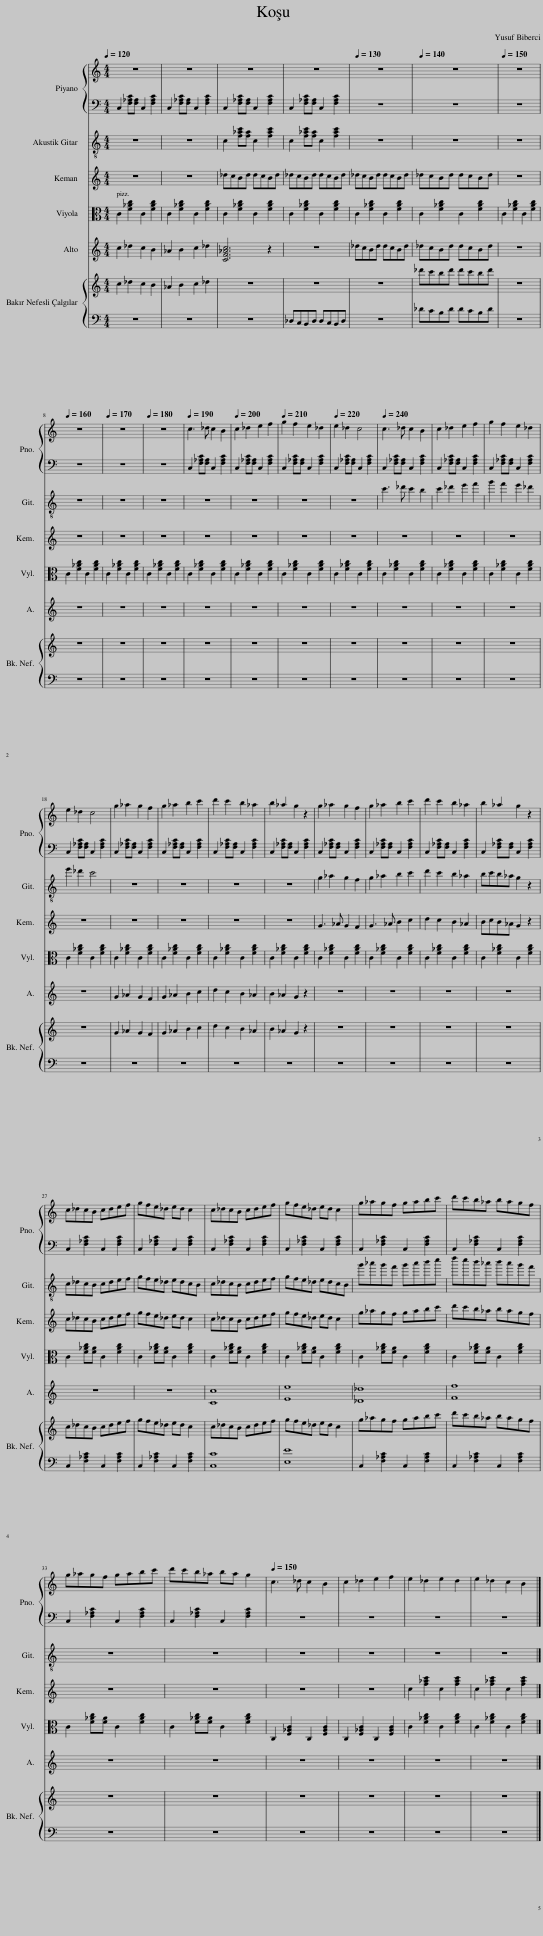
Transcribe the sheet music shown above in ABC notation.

X:1
%%score { 1 | 2 } 3 4 5 6 { 7 | 8 }
L:1/8
Q:1/4=120
M:4/4
I:linebreak $
K:C
V:1 treble
V:2 bass
V:3 treble-8
V:4 treble
V:5 alto
V:6 treble
V:7 treble
V:8 bass
V:1
 z8 | z8 | z8 | z8 |[Q:1/4=130] z8 | %5
[Q:1/4=140] z8 |[Q:1/4=150] z8 |$[Q:1/4=160] z8 |[Q:1/4=170] z8 |[Q:1/4=180] z8 | %10
[Q:1/4=190] c3 _d c2 B2 |[Q:1/4=200] c2 _d2 e2 f2 |[Q:1/4=210] g2 f2 e2 _d2 |[Q:1/4=220] e2 _d2 c4 |[Q:1/4=240] c3 _d c2 B2 | %15
 c2 _d2 e2 f2 | g2 f2 e2 _d2 |$ e2 _d2 c4 | g2 _a2 g2 f2 | g2 _a2 b2 c'2 | %20
 d'2 c'2 b2 _a2 | b2 _a2 g2 z2 | g2 _a2 g2 f2 | g2 _a2 b2 c'2 | d'2 c'2 b2 _a2 | %25
 b2 _a2 g2 z2 |$ c_dcB cdef | gfe_d ed c2 | c_dcB cdef | gfe_d ed c2 | %30
 g_agf gabc' | d'c'b_a bagf |$ g_agf gabc' | d'c'b_a ba g2 |[Q:1/4=150] c3 _d c2 B2 | %35
 c2 _d2 e2 f2 | e2 _d2 e2 d2 | e2 _d2 c2 B2 |] %38
V:2
 C,2 [F,_A,C][F,A,] C,2 [F,A,C]2 | C,2 [F,_A,C][F,A,] C,2 [F,A,C]2 | C,2 [F,_A,C][F,A,] C,2 [F,A,C]2 | C,2 [F,_A,C][F,A,] C,2 [F,A,C]2 | z8 | %5
 z8 | z8 |$ z8 | z8 | z8 | %10
 C,2 [F,_A,C][F,A,] C,2 [F,A,C]2 | C,2 [F,_A,C][F,A,] C,2 [F,A,C]2 | C,2 [F,_A,C][F,A,] C,2 [F,A,C]2 | C,2 [F,_A,C][F,A,] C,2 [F,A,C]2 | C,2 [F,_A,C][F,A,] C,2 [F,A,C]2 | %15
 C,2 [F,_A,C][F,A,] C,2 [F,A,C]2 | C,2 [F,_A,C][F,A,] C,2 [F,A,C]2 |$ C,2 [F,_A,C][F,A,] C,2 [F,A,C]2 | C,2 [F,_A,C][F,A,] C,2 [F,A,C]2 | C,2 [F,_A,C][F,A,] C,2 [F,A,C]2 | %20
 C,2 [F,_A,C][F,A,] C,2 [F,A,C]2 | C,2 [F,_A,C][F,A,] C,2 [F,A,C]2 | C,2 [F,_A,C][F,A,] C,2 [F,A,C]2 | C,2 [F,_A,C][F,A,] C,2 [F,A,C]2 | C,2 [F,_A,C][F,A,] C,2 [F,A,C]2 | %25
 C,2 [F,_A,C][F,A,] C,2 [F,A,C]2 |$ C,2 [F,_A,C]2 C,2 [F,A,C]2 | C,2 [F,_A,C]2 C,2 [F,A,C]2 | C,2 [F,_A,C]2 C,2 [F,A,C]2 | C,2 [F,_A,C]2 C,2 [F,A,C]2 | %30
 C,2 [F,_A,C]2 C,2 [F,A,C]2 | C,2 [F,_A,C]2 C,2 [F,A,C]2 |$ C,2 [F,_A,C]2 C,2 [F,A,C]2 | C,2 [F,_A,C]2 C,2 [F,A,C]2 | z8 | %35
 z8 | z8 | z8 |] %38
V:3
 z8 | z8 | c2 [f_ac'][fa] c2 [fac']2 | c2 [f_ac'][fa] c2 [fac']2 | z8 | %5
 z8 | z8 |$ z8 | z8 | z8 | %10
 z8 | z8 | z8 | z8 | c'3 _d' c'2 b2 | %15
 c'2 _d'2 e'2 f'2 | g'2 f'2 e'2 _d'2 |$ e'2 _d'2 c'4 | z8 | z8 | %20
 z8 | z8 | g2 _a2 g2 f2 | g2 _a2 b2 c'2 | d'2 c'2 b2 _a2 | %25
 bc'b_a g2 z2 |$ c_dcB cdef | gfe_d edcB | c_dcB cdef | gfe_d edcB | %30
 g'_a'g'f' g'a'b'c'' | d''c''b'_a' b'a'g'f' |$ z8 | z8 | z8 | %35
 z8 | z8 | z8 |] %38
V:4
 z8 | z8 | _dcBd dcBd | _dcBd dcBd | _dcBd dcBd | %5
 _dcBd dcBd | z8 |$ z8 | z8 | z8 | %10
 z8 | z8 | z8 | z8 | z8 | %15
 z8 | z8 |$ z8 | z8 | z8 | %20
 z8 | z8 | G3 _A G2 F2 | G3 _A B2 c2 | d2 c2 B2 _A2 | %25
 BcB_A G2 z2 |$ c_dcB cdef | gfe_d ed c2 | c_dcB cdef | gfe_d ed c2 | %30
 g_agf gabc' | d'c'b_a bagf |$ z8 | z8 | z8 | %35
 z8 | c2 [f_ac']2 c2 [fac']2 | c2 [f_ac']2 c2 [fac']2 |] %38
V:5
 C2 [F_Ac]2 C2 [FAc]2 | C2 [F_Ac]2 C2 [FAc]2 | C2 [F_Ac]2 C2 [FAc]2 | C2 [F_Ac]2 C2 [FAc]2 | C2 [F_Ac]2 C2 [FAc]2 | %5
 C2 [F_Ac]2 C2 [FAc]2 | C2 [F_Ac]2 C2 [FAc]2 |$ C2 [F_Ac]2 C2 [FAc]2 | C2 [F_Ac]2 C2 [FAc]2 | C2 [F_Ac]2 C2 [FAc]2 | %10
 C2 [F_Ac]2 C2 [FAc]2 | C2 [F_Ac]2 C2 [FAc]2 | C2 [F_Ac]2 C2 [FAc]2 | C2 [F_Ac]2 C2 [FAc]2 | C2 [F_Ac]2 C2 [FAc]2 | %15
 C2 [F_Ac]2 C2 [FAc]2 | C2 [F_Ac]2 C2 [FAc]2 |$ C2 [F_Ac]2 C2 [FAc]2 | C2 [F_Ac]2 C2 [FAc]2 | C2 [F_Ac]2 C2 [FAc]2 | %20
 C2 [F_Ac]2 C2 [FAc]2 | C2 [F_Ac]2 C2 [FAc]2 | C2 [F_Ac]2 C2 [FAc]2 | C2 [F_Ac]2 C2 [FAc]2 | C2 [F_Ac]2 C2 [FAc]2 | %25
 C2 [F_Ac]2 C2 [FAc]2 |$ C2 [F_Ac][FA] C2 [FAc]2 | C2 [F_Ac][FA] C2 [FAc]2 | C2 [F_Ac][FA] C2 [FAc]2 | C2 [F_Ac][FA] C2 [FAc]2 | %30
 C2 [F_Ac][FA] C2 [FAc]2 | C2 [F_Ac][FA] C2 [FAc]2 |$ C2 [F_Ac][FA] C2 [FAc]2 | C2 [F_Ac][FA] C2 [FAc]2 | C,2 [F,_A,C]2 C,2 [F,A,C]2 | %35
 C,2 [F,_A,C]2 C,2 [F,A,C]2 | C2 [F_Ac]2 C2 [FAc]2 | C2 [F_Ac]2 C2 [FAc]2 |] %38
V:6
 c2 _d2 c2 B2 | _A2 B2 c2 _d2 | [CF_Ac]6 z2 | z8 | _dcBd dcBd | %5
 _dcBd dcBd | z8 |$ z8 | z8 | z8 | %10
 z8 | z8 | z8 | z8 | z8 | %15
 z8 | z8 |$ z8 | G2 _A2 G2 F2 | G2 _A2 B2 c2 | %20
 d2 c2 B2 _A2 | B2 _A2 G2 z2 | z8 | z8 | z8 | %25
 z8 |$ z8 | z8 | [Cc]8 | [Ee]8 | %30
 [_D_d]8 | [Ff]8 |$ z8 | z8 | z8 | %35
 z8 | z8 | z8 |] %38
V:7
 c2 _d2 c2 B2 | _A2 B2 c2 _d2 | z8 | z8 | z8 | %5
 _d'c'bd' d'c'bd' | z8 |$ z8 | z8 | z8 | %10
 z8 | z8 | z8 | z8 | z8 | %15
 z8 | z8 |$ z8 | G2 _A2 G2 F2 | G2 _A2 B2 c2 | %20
 d2 c2 B2 _A2 | B2 _A2 G2 z2 | z8 | z8 | z8 | %25
 z8 |$ c_dcB cdef | gfe_d ed c2 | c_dcB cdef | gfe_d ed c2 | %30
 g_agf gabc' | d'c'b_a bagf |$ z8 | z8 | z8 | %35
 z8 | z8 | z8 |] %38
V:8
 z8 | z8 | z8 | _D,C,B,,D, D,C,B,,D, | z8 | %5
 _DCB,D DCB,D | z8 |$ z8 | z8 | z8 | %10
 z8 | z8 | z8 | z8 | z8 | %15
 z8 | z8 |$ z8 | z8 | z8 | %20
 z8 | z8 | z8 | z8 | z8 | %25
 z8 |$ C,2 [F,_A,C]2 C,2 [F,A,C]2 | C,2 [F,_A,C]2 C,2 [F,A,C]2 | [C,C]8 | [E,E]8 | %30
 C,2 [F,_A,C]2 C,2 [F,A,C]2 | C,2 [F,_A,C]2 C,2 [F,A,C]2 |$ z8 | z8 | z8 | %35
 z8 | z8 | z8 |] %38
